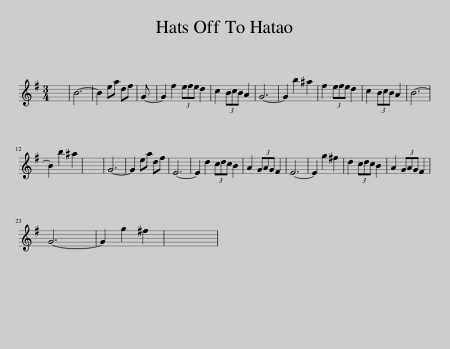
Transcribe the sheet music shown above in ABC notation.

X:1
L:1/8
M:3/4
I:linebreak $
K:G
V:1 treble
V:1
 x6 | B6- | B2 ea df | G- | G2 f2 (3efe d2 | %5
 c2 (3BcB A2 | G6- | G2 b2 ^a2 | f2 (3efe d2 | c2 (3BcB A2 | %10
 B6- |$ B2 b2 ^a2 | x6 | G6- | G2 ea df | %15
 E6- | E2 d2 (3cdc B2 | A2 (3GAG F2 | E6- | E2 g2 ^f2 | %20
 d2 (3cdc B2 | A2 (3GAG F2 |$ G6- | G2 g2 ^f2 | x6 | %25
